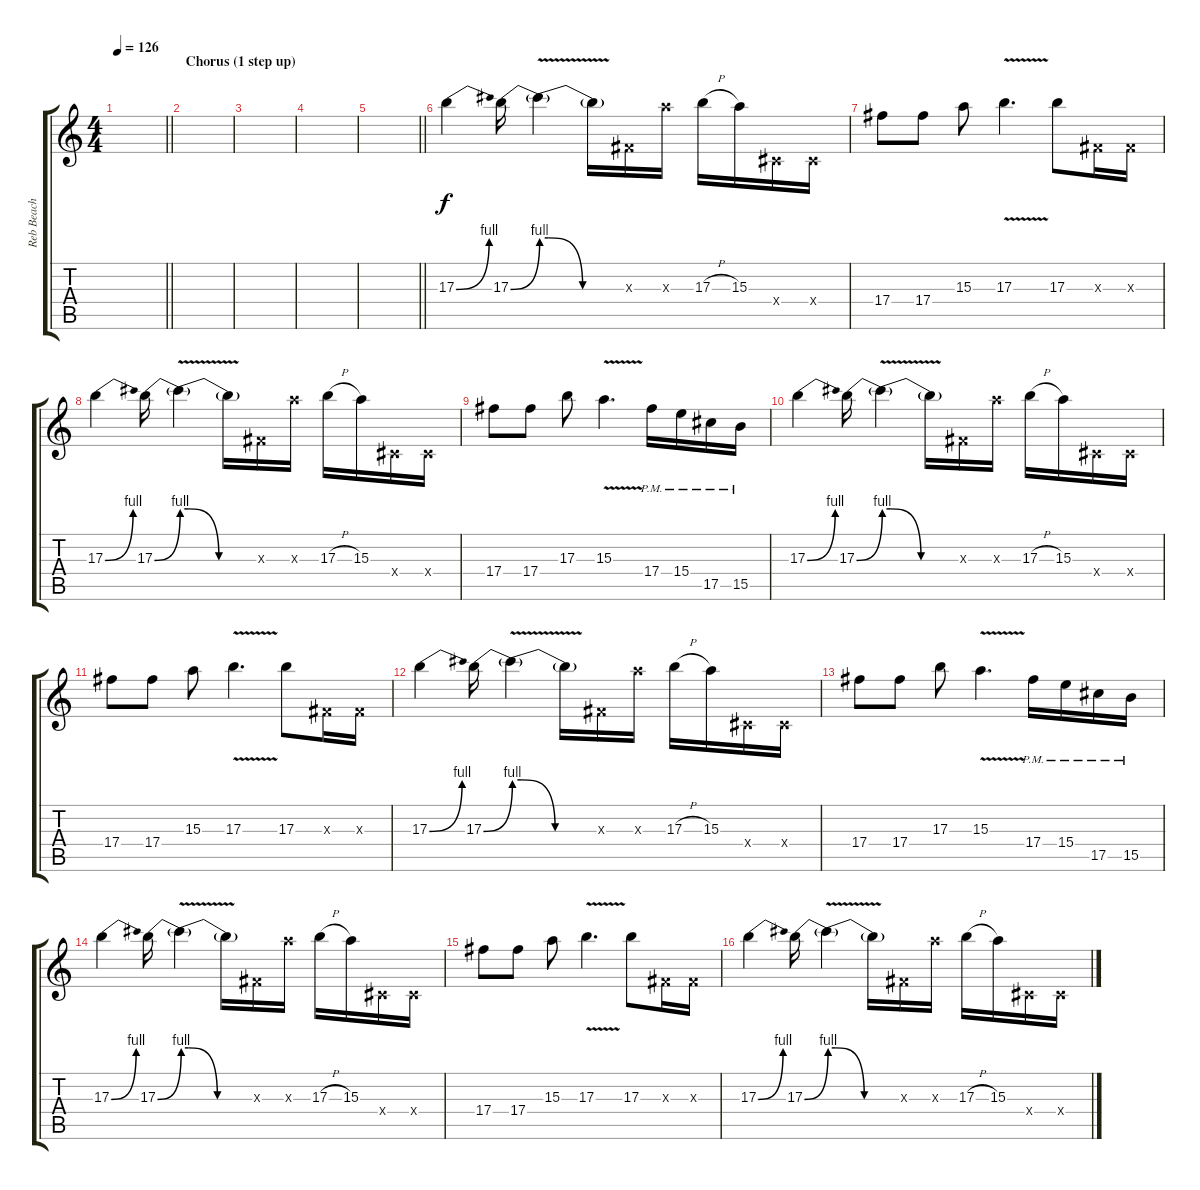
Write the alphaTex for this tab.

\track ("Reb Beach" "Reb Beach") {instrument acousticguitarsteel}
\staff {score tabs}
\tuning (Eb4 Bb3 Gb3 Db3 Ab2 Eb2) {hide}
\ts (4 4)
\tempo 126
\clef g2
\barLineRight lightlight
\ks c
|
\section ("" "Chorus (1 step up)")
|
|
|
\barLineRight lightlight
|
17.3{be (bend 0 0 60 4)}.4{instrument overdrivenguitar} 17.3{be (bend 0 0 60 4)}.16 17.3{be (custom 0 4 6 4 30 0 60 0) v t}.4 17.3{t}.16 0.3{x}.16 15.3{x}.16 17.3{h}.16 15.3.16 0.4{x}.16 0.4{x}.16 |
17.4.8 17.4.8 15.3.8 17.3{v}.4{d} 17.3.8 0.3{x}.16 0.3{x}.16 |
17.3{be (bend 0 0 60 4)}.4 17.3{be (bend 0 0 60 4)}.16 17.3{be (custom 0 4 6 4 30 0 60 0) v t}.4 17.3{t}.16 0.3{x}.16 15.3{x}.16 17.3{h}.16 15.3.16 0.4{x}.16 0.4{x}.16 |
17.4.8 17.4.8 17.3.8 15.3{v}.4{d} 17.4{pm}.16 15.4{pm}.16 17.5{pm}.16 15.5{pm}.16 |
17.3{be (bend 0 0 60 4)}.4 17.3{be (bend 0 0 60 4)}.16 17.3{be (custom 0 4 6 4 30 0 60 0) v t}.4 17.3{t}.16 0.3{x}.16 15.3{x}.16 17.3{h}.16 15.3.16 0.4{x}.16 0.4{x}.16 |
17.4.8 17.4.8 15.3.8 17.3{v}.4{d} 17.3.8 0.3{x}.16 0.3{x}.16 |
17.3{be (bend 0 0 60 4)}.4 17.3{be (bend 0 0 60 4)}.16 17.3{be (custom 0 4 6 4 30 0 60 0) v t}.4 17.3{t}.16 0.3{x}.16 15.3{x}.16 17.3{h}.16 15.3.16 0.4{x}.16 0.4{x}.16 |
17.4.8 17.4.8 17.3.8 15.3{v}.4{d} 17.4{pm}.16 15.4{pm}.16 17.5{pm}.16 15.5{pm}.16 |
17.3{be (bend 0 0 60 4)}.4{volume 6} 17.3{be (bend 0 0 60 4)}.16 17.3{be (custom 0 4 6 4 30 0 60 0) v t}.4 17.3{t}.16 0.3{x}.16 15.3{x}.16 17.3{h}.16 15.3.16 0.4{x}.16 0.4{x}.16 |
17.4.8 17.4.8 15.3.8 17.3{v}.4{d} 17.3.8 0.3{x}.16 0.3{x}.16 |
17.3{be (bend 0 0 60 4)}.4 17.3{be (bend 0 0 60 4)}.16 17.3{be (custom 0 4 6 4 30 0 60 0) v t}.4 17.3{t}.16 0.3{x}.16 15.3{x}.16 17.3{h}.16 15.3.16 0.4{x}.16 0.4{x}.16
